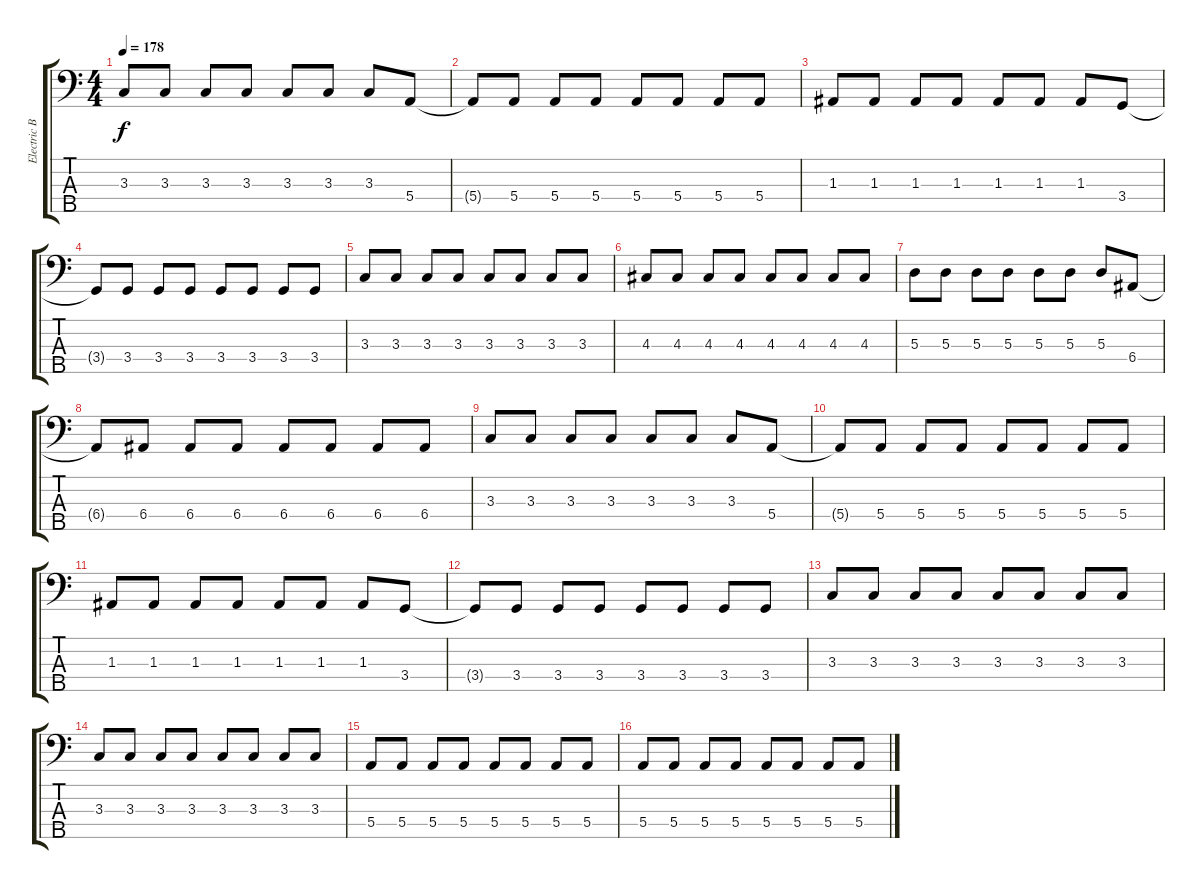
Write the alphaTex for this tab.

\track ("Electric Bass" "Electric B") {instrument electricbassfinger}
\staff {score tabs}
\tuning (G2 D2 A1 E1 B0) {hide}
\ts (4 4)
\tempo 178
\clef f4
\ks c
3.3.8{dy f} 3.3.8 3.3.8 3.3.8 3.3.8 3.3.8 3.3.8 5.4.8 |
5.4{t}.8 5.4.8 5.4.8 5.4.8 5.4.8 5.4.8 5.4.8 5.4.8 |
1.3.8 1.3.8 1.3.8 1.3.8 1.3.8 1.3.8 1.3.8 3.4.8 |
3.4{t}.8 3.4.8 3.4.8 3.4.8 3.4.8 3.4.8 3.4.8 3.4.8 |
3.3.8 3.3.8 3.3.8 3.3.8 3.3.8 3.3.8 3.3.8 3.3.8 |
4.3.8 4.3.8 4.3.8 4.3.8 4.3.8 4.3.8 4.3.8 4.3.8 |
5.3.8 5.3.8 5.3.8 5.3.8 5.3.8 5.3.8 5.3.8 6.4.8 |
6.4{t}.8 6.4.8 6.4.8 6.4.8 6.4.8 6.4.8 6.4.8 6.4.8 |
3.3.8 3.3.8 3.3.8 3.3.8 3.3.8 3.3.8 3.3.8 5.4.8 |
5.4{t}.8 5.4.8 5.4.8 5.4.8 5.4.8 5.4.8 5.4.8 5.4.8 |
1.3.8 1.3.8 1.3.8 1.3.8 1.3.8 1.3.8 1.3.8 3.4.8 |
3.4{t}.8 3.4.8 3.4.8 3.4.8 3.4.8 3.4.8 3.4.8 3.4.8 |
3.3.8 3.3.8 3.3.8 3.3.8 3.3.8 3.3.8 3.3.8 3.3.8 |
3.3.8 3.3.8 3.3.8 3.3.8 3.3.8 3.3.8 3.3.8 3.3.8 |
5.4.8 5.4.8 5.4.8 5.4.8 5.4.8 5.4.8 5.4.8 5.4.8 |
5.4.8 5.4.8 5.4.8 5.4.8 5.4.8 5.4.8 5.4.8 5.4.8
